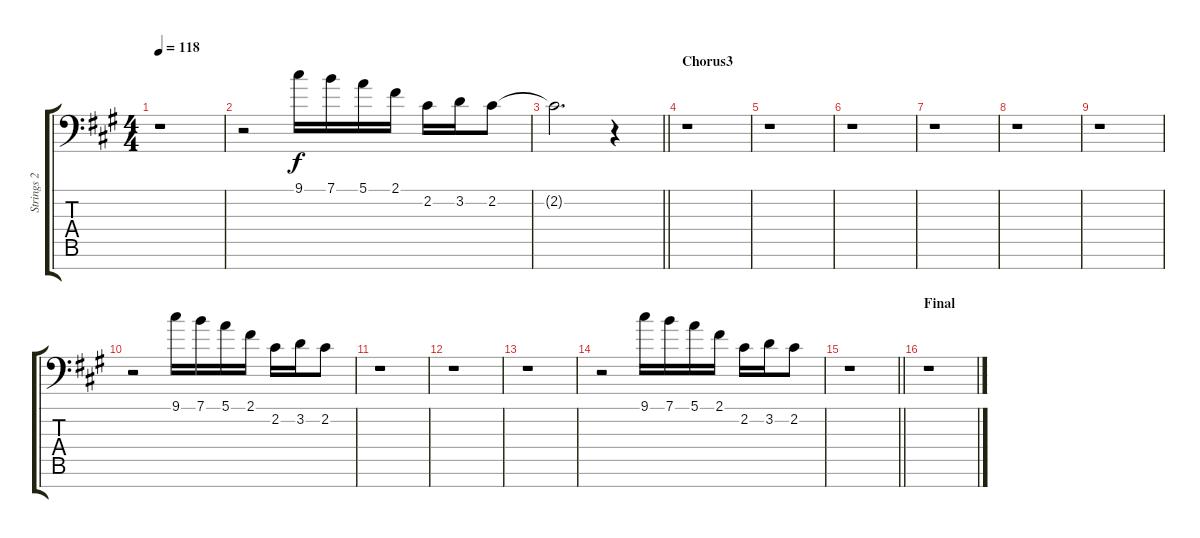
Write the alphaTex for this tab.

\track ("Strings 2" "Strings 2") {instrument tremolostrings}
\staff {score tabs}
\tuning (E4 B3 G3 D3 A2 E2 C-1) {hide}
\ts (4 4)
\tempo 118
\clef f4
\ks f#minor
r.1{dy fff} |
r.2 9.1.16{dy f} 7.1.16 5.1.16 2.1.16 2.2.16 3.2.16 2.2.8 |
\barLineRight lightlight
2.2{t}.2{d} r.4 |
\section ("" "Chorus3")
r.1 |
r.1 |
r.1 |
r.1 |
r.1 |
r.1 |
r.2 9.1.16 7.1.16 5.1.16 2.1.16 2.2.16 3.2.16 2.2.8 |
r.1 |
r.1 |
r.1 |
r.2 9.1.16 7.1.16 5.1.16 2.1.16 2.2.16 3.2.16 2.2.8 |
\barLineRight lightlight
r.1 |
\section ("" "Final")
r.1
